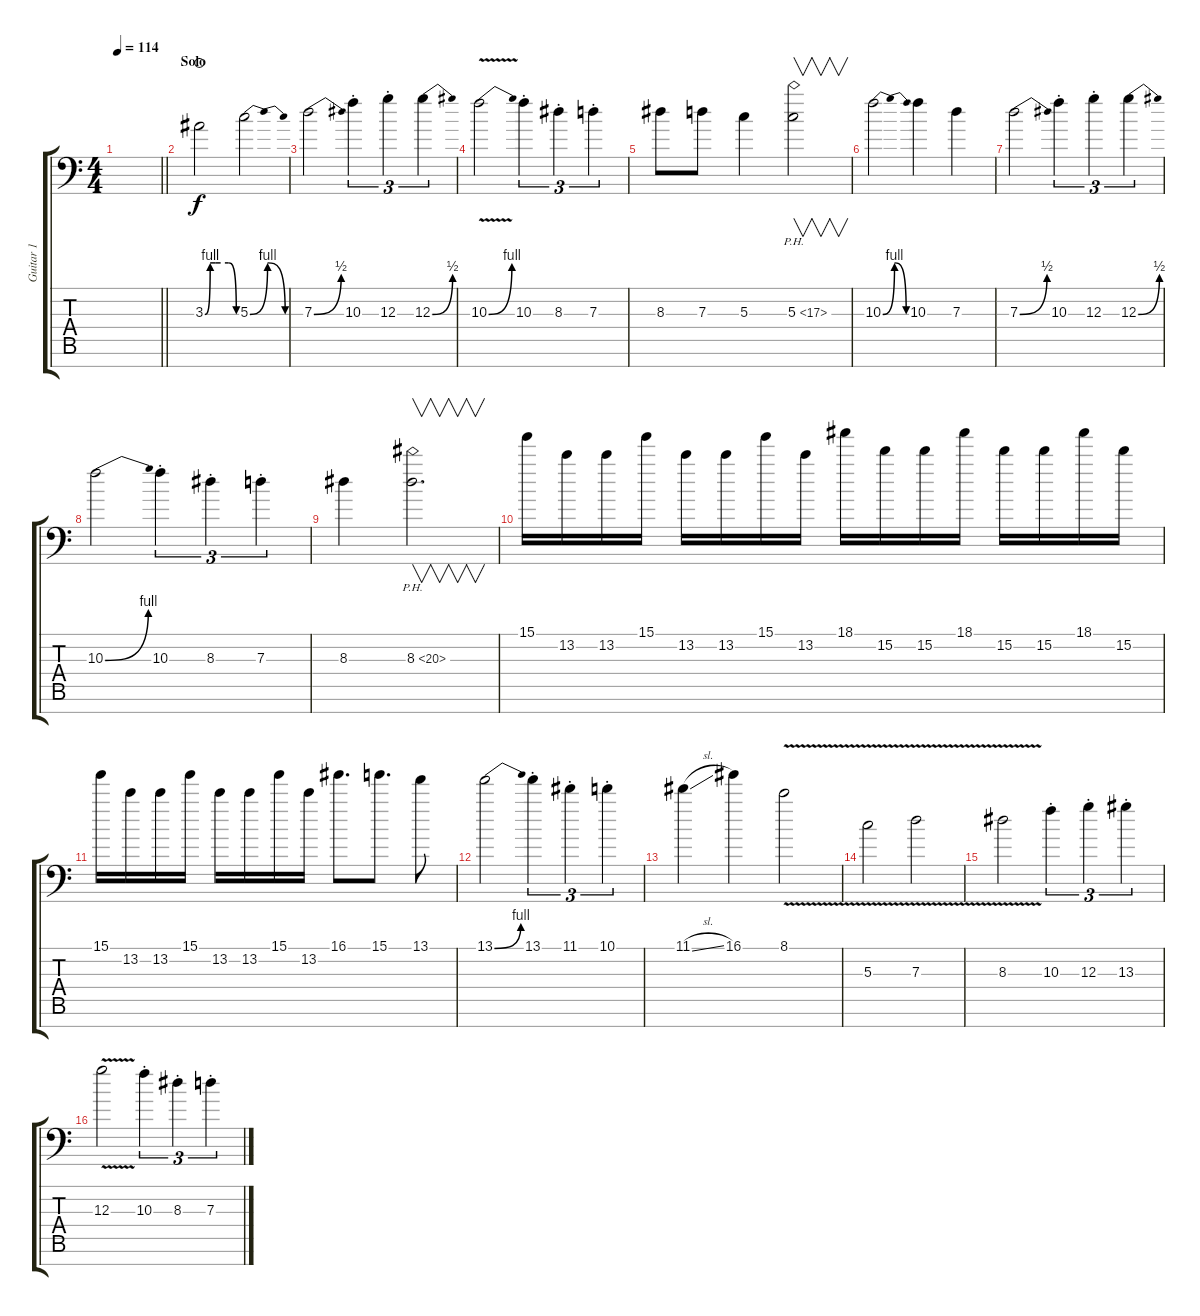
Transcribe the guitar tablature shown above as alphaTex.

\track ("Guitar 1" "Guitar 1") {instrument distortionguitar}
\staff {score tabs}
\tuning (E4 B3 G3 D3 A2 E2 A1) {hide}
\ts (4 4)
\tempo 114
\clef f4
\barLineRight lightlight
\ks c
|
\section ("" "Solo")
3.3{be (custom 0 0 10 4 20 4 30 4 45 4 60 0)}.2{waho} 5.3{be (bendrelease 0 0 15 4 45 4 60 0)}.2 |
7.3{be (bend 0 0 60 2)}.2 10.3{st}.4{tu (3 2)} 12.3{st}.4{tu (3 2)} 12.3{be (bend 0 0 60 2)}.4{tu (3 2)} |
10.3{be (bend 0 0 60 4) v}.2 10.3{st}.4{tu (3 2)} 8.3{st}.4{tu (3 2)} 7.3{st}.4{tu (3 2)} |
8.3.8 7.3.8 5.3.4 5.3{ph 12}.2{v} |
10.3{be (bendrelease 0 0 15 4 45 4 60 0)}.2 10.3.4 7.3.4 |
7.3{be (bend 0 0 60 2)}.2 10.3{st}.4{tu (3 2)} 12.3{st}.4{tu (3 2)} 12.3{be (bend 0 0 60 2)}.4{tu (3 2)} |
10.3{be (bend 0 0 60 4)}.2 10.3{st}.4{tu (3 2)} 8.3{st}.4{tu (3 2)} 7.3{st}.4{tu (3 2)} |
8.3.4 8.3{ph 12}.2{v d} |
15.1.16 13.2.16 13.2.16 15.1.16 13.2.16 13.2.16 15.1.16 13.2.16 18.1.16 15.2.16 15.2.16 18.1.16 15.2.16 15.2.16 18.1.16 15.2.16 |
15.1.16 13.2.16 13.2.16 15.1.16 13.2.16 13.2.16 15.1.16 13.2.16 16.1.8{d} 15.1.8{d} 13.1.8 |
13.1{be (bend 0 0 60 4)}.2 13.1{st}.4{tu (3 2)} 11.1{st}.4{tu (3 2)} 10.1{st}.4{tu (3 2)} |
11.1{sl}.4 16.1.4 8.1{v}.2 |
5.3{v}.2 7.3{v}.2 |
8.3{v}.2 10.3{st}.4{tu (3 2)} 12.3{st}.4{tu (3 2)} 13.3{st}.4{tu (3 2)} |
12.3{v}.2 10.3{st}.4{tu (3 2)} 8.3{st}.4{tu (3 2)} 7.3{st}.4{tu (3 2)}
